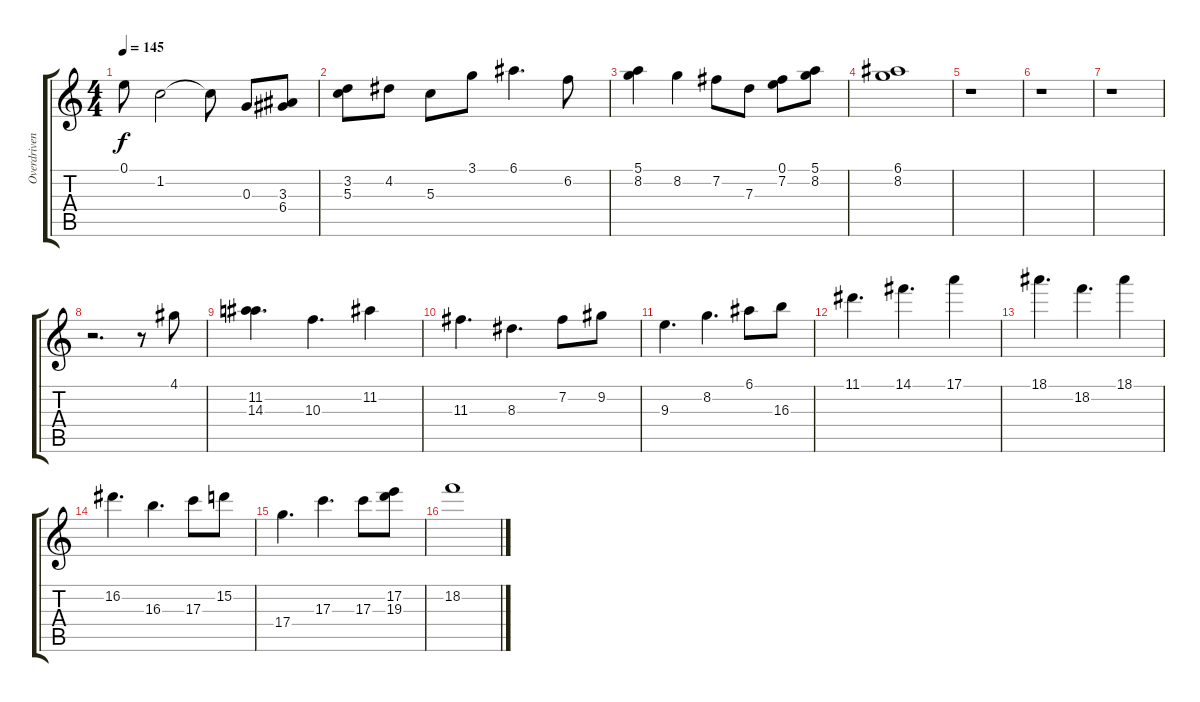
\track ("Overdriven Guitar" "Overdriven") {instrument overdrivenguitar}
\staff {score tabs}
\tuning (E4 B3 G3 D3 A2 E2) {hide}
\ts (4 4)
\tempo 145
\clef g2
\ks c
0.1.8{dy f} 1.2.2 1.2{t}.8 0.3.8 (3.3 6.4).8 |
(3.2 5.3).8 4.2.8 5.3.8 3.1.8 6.1.4{d} 6.2.8 |
(5.1 8.2).4 8.2.4 7.2.8 7.3.8 (0.1 7.2).8 (5.1 8.2).8 |
(6.1 8.2).1 |
r.1 |
r.1 |
r.1 |
r.2{d} r.8 4.1.8 |
(11.2 14.3).4{d} 10.3.4{d} 11.2.4 |
11.3.4{d} 8.3.4{d} 7.2.8 9.2.8 |
9.3.4{d} 8.2.4{d} 6.1.8 16.3.8 |
11.1.4{d} 14.1.4{d} 17.1.4 |
18.1.4{d} 18.2.4{d} 18.1.4 |
16.2.4{d} 16.3.4{d} 17.3.8 15.2.8 |
17.4.4{d} 17.3.4{d} 17.3.8 (17.2 19.3).8 |
18.2.1
